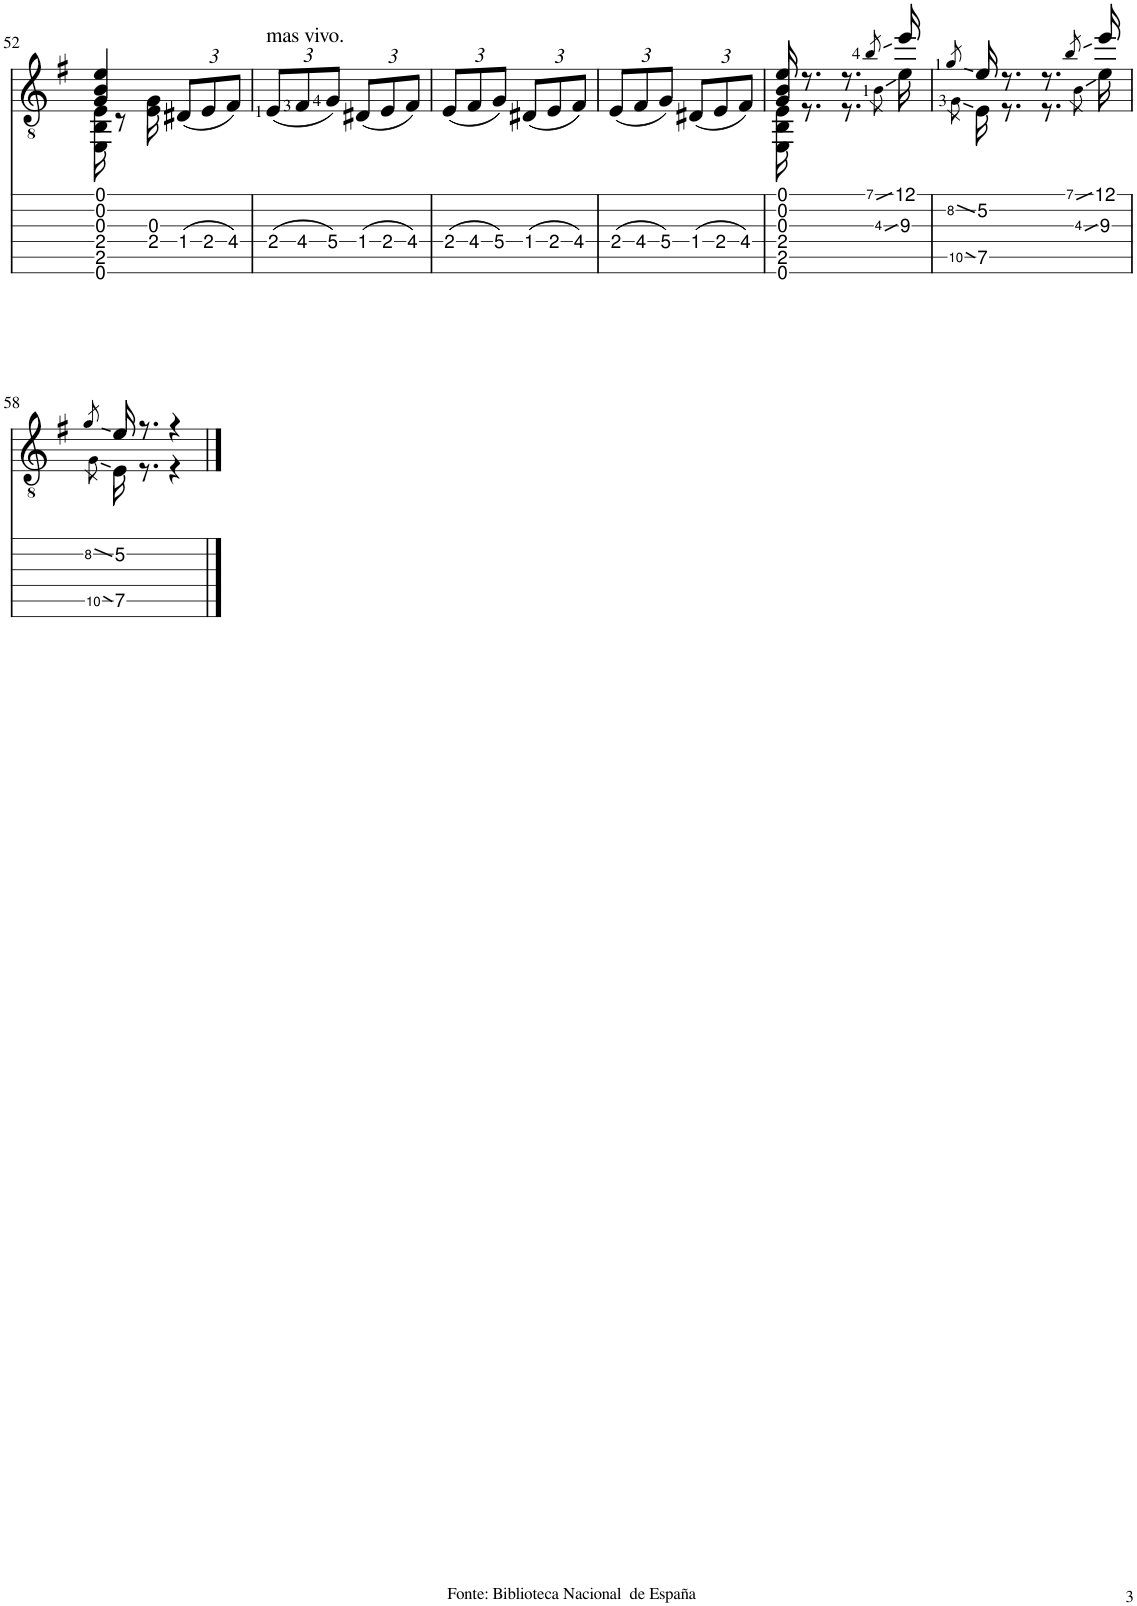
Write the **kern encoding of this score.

**kern	**kern
*part1	*part1
*staff2	*staff1
*I"Guitar	*
*I'Guit.	*
!!LO:PB:g=z
*	*clefGv2
*k[f#]	*k[f#]
*M2/4	*M2/4
=52	=52
*^	*^
4G 4B 4e	16EE 16BB 16E	4G/ 4B/ 4e/	16EE\ 16BB\ 16E\
.	8r	.	8r
.	16E 16G	.	16E\ 16G\
*Xbrackettup	*	*Xbrackettup	*
12D#XL	4ryy	(12D#X/L	4ryy
12E	.	12E/	.
12F#J	.	12F#/J)	.
*v	*v	*	*
*	*v	*v
=53	=53
!	!LO:TX:a:t=mas vivo.
12EL	(12E/L
12F#	12F#/
12GJ	12G/J)
12D#L	(12D#X/L
12E	12E/
12F#J	12F#/J)
=54	=54
12EL	(12E/L
12F#	12F#/
12GJ	12G/J)
12D#XL	(12D#X/L
12E	12E/
12F#J	12F#/J)
=55	=55
12EL	(12E/L
12F#	12F#/
12GJ	12G/J)
12D#XL	(12D#X/L
12E	12E/
12F#J	12F#/J)
=56	=56
*^	*^
16G 16B 16e	16EE 16BB 16E	16G/ 16B/ 16e/	16EE\ 16BB\ 16E\
8.r	8.r	8.r	8.r
8.r	8.r	8.r	8.r
qb	qB	8qb/	8qB\
16ee	16e	16ee/	16e\
=57	=57	=57	=57
qg	qG	8qg/	8qG\
16e	16E	16e/	16E\
8.r	8.r	8.r	8.r
8.r	8.r	8.r	8.r
qb	qB	8qb/	8qB\
16ee	16e	16ee/	16e\
!!LO:LB:g=z	!!
=58	=58	=58	=58
qg	qG	8qg/	8qG\
16e	16E	16e/	16E\
8.r	8.r	8.r	8.r
4r	4r	4r	4r
*v	*v	*	*
*	*v	*v
==	==
*-	*-
